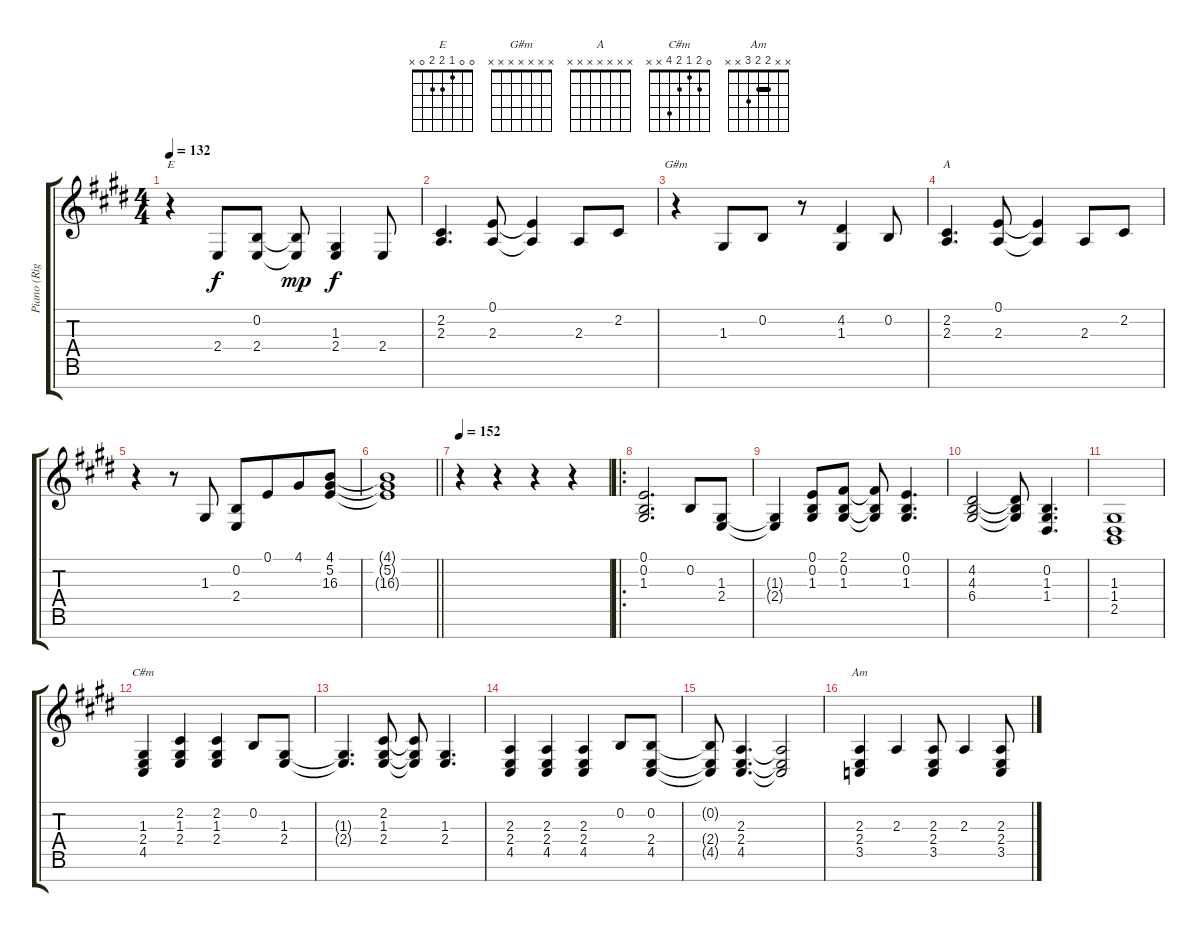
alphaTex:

\track ("Piano (Right Hand)" "Piano (Rig") {instrument acousticgrandpiano}
\staff {score tabs}
\tuning (E4 B3 G3 D3 A2 E2 B1) {hide}
\chord ("E" 0 0 1 2 2 0 x)
\chord ("G#m" x x x x x x x)
\chord ("A" x x x x x x x)
\chord ("C#m" 0 2 1 2 4 x x)
\chord ("Am" x x 2 2 3 x x) {barre 2}
\ts (4 4)
\tempo 132
\clef g2
\ks e
r.4{ch "E" dy f} 2.4.8 (0.2 2.4).8 (0.2{t} 2.4{t}).8{dy mp} (1.3 2.4).4{dy f} 2.4.8 |
(2.2 2.3).4{d} (0.1 2.3).8 (0.1{t} 2.3{t}).4 2.3.8 2.2.8 |
r.4{ch "G#m"} 1.3.8 0.2.8 r.8 (4.2 1.3).4 0.2.8 |
(2.2 2.3).4{d ch "A"} (0.1 2.3).8 (0.1{t} 2.3{t}).4 2.3.8 2.2.8 |
r.4 r.8 1.3.8 (0.2 2.4).8 0.1.8{beam merge} 4.1.8 (4.1 5.2 16.3).8 |
\barLineRight lightlight
(4.1{t} 5.2{t} 16.3{t}).1 |
\tempo 152
r.4{instrument acousticgrandpiano} r.4 r.4 r.4 |
\ro
(0.1 0.2 1.3).2{d} 0.2.8 (1.3 2.4).8 |
(1.3{t} 2.4{t}).4 (0.1 0.2 1.3).8 (2.1 0.2 1.3).8 (2.1{t} 0.2{t} 1.3{t}).8 (0.1 0.2 1.3).4{d} |
(4.2 4.3 6.4).2 (4.2{t} 4.3{t} 6.4{t}).8 (0.2 1.3 1.4).4{d} |
(1.3 1.4 2.5).1 |
(1.3 2.4 4.5).4{ch "C#m"} (2.2 1.3 2.4).4 (2.2 1.3 2.4).4 0.2.8 (1.3 2.4).8 |
(1.3{t} 2.4{t}).4{d} (2.2 1.3 2.4).8 (2.2{t} 1.3{t} 2.4{t}).8 (1.3 2.4).4{d} |
(2.3 2.4 4.5).4 (2.3 2.4 4.5).4 (2.3 2.4 4.5).4 0.2.8 (0.2 2.4 4.5).8 |
(0.2{t} 2.4{t} 4.5{t}).8 (2.3 2.4 4.5).4{d} (2.3{t} 2.4{t} 4.5{t}).2 |
(2.3 2.4 3.5).4{ch "Am"} 2.3.4 (2.3 2.4 3.5).8 2.3.4 (2.3 2.4 3.5).8
